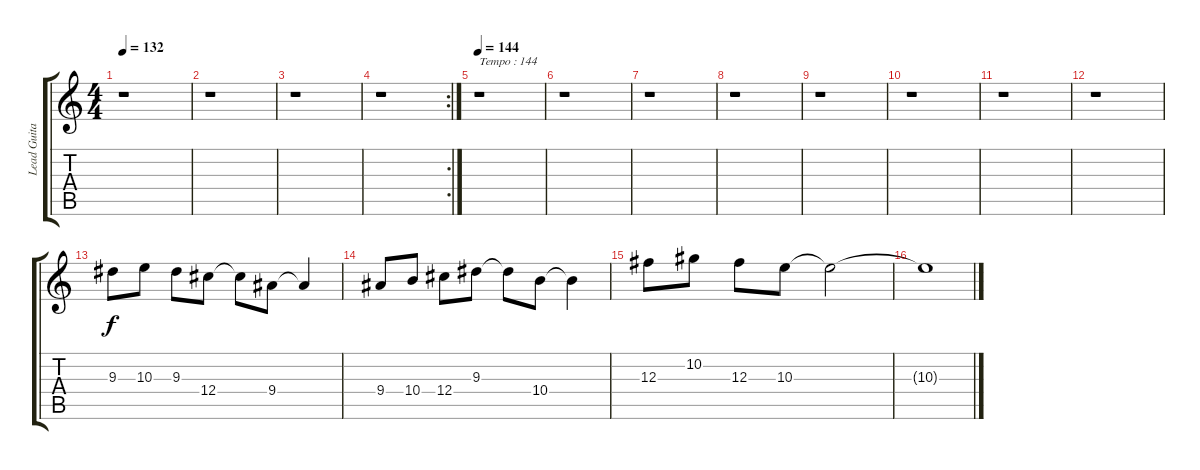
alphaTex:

\track ("Lead Guitar II" "Lead Guita") {instrument distortionguitar}
\staff {score tabs}
\tuning (Eb4 Bb3 Gb3 Db3 Ab2 Eb2) {hide}
\ts (4 4)
\tempo 132
\clef g2
\ks c
r.1{dy f} |
r.1 |
r.1 |
\rc 2
r.1 |
\tempo 144
r.1{txt "Tempo : 144"} |
r.1 |
r.1 |
r.1 |
r.1 |
r.1 |
r.1 |
r.1 |
9.3.8 10.3.8 9.3.8 12.4.8 12.4{t}.8 9.4.8 9.4{t}.4 |
9.4.8 10.4.8 12.4.8 9.3.8 9.3{t}.8 10.4.8 10.4{t}.4 |
12.3.8 10.2.8 12.3.8 10.3.8 10.3{t}.2 |
10.3{t}.1
